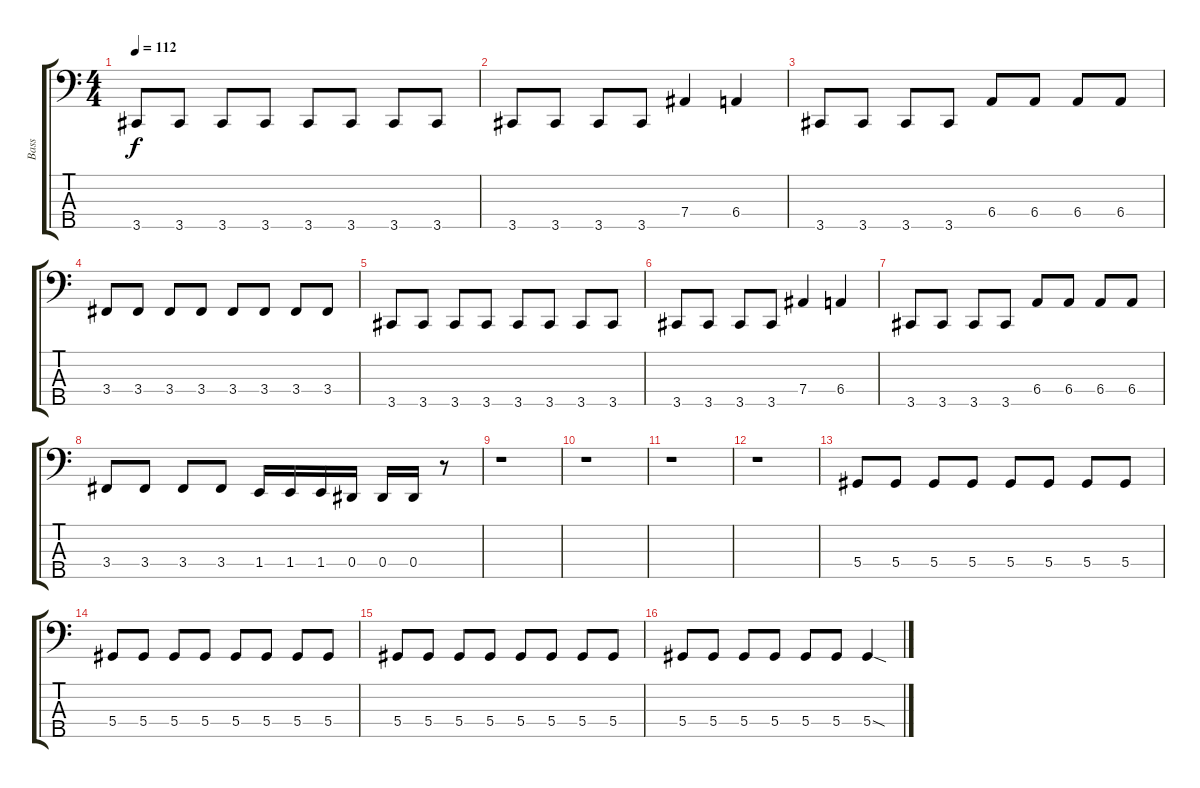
\track ("Bass" "Bass") {instrument electricbasspick}
\staff {score tabs}
\tuning (Gb2 Db2 Ab1 Eb1 Bb0) {hide}
\ts (4 4)
\tempo 112
\clef f4
\ks c
3.5.8{dy f} 3.5.8 3.5.8 3.5.8 3.5.8 3.5.8 3.5.8 3.5.8 |
3.5.8 3.5.8 3.5.8 3.5.8 7.4.4 6.4.4 |
3.5.8 3.5.8 3.5.8 3.5.8 6.4.8 6.4.8 6.4.8 6.4.8 |
3.4.8 3.4.8 3.4.8 3.4.8 3.4.8 3.4.8 3.4.8 3.4.8 |
3.5.8 3.5.8 3.5.8 3.5.8 3.5.8 3.5.8 3.5.8 3.5.8 |
3.5.8 3.5.8 3.5.8 3.5.8 7.4.4 6.4.4 |
3.5.8 3.5.8 3.5.8 3.5.8 6.4.8 6.4.8 6.4.8 6.4.8 |
3.4.8 3.4.8 3.4.8 3.4.8 1.4.16 1.4.16 1.4.16 0.4.16 0.4.16 0.4.16 r.8 |
r.1 |
r.1 |
r.1 |
r.1 |
5.4.8 5.4.8 5.4.8 5.4.8 5.4.8 5.4.8 5.4.8 5.4.8 |
5.4.8 5.4.8 5.4.8 5.4.8 5.4.8 5.4.8 5.4.8 5.4.8 |
5.4.8 5.4.8 5.4.8 5.4.8 5.4.8 5.4.8 5.4.8 5.4.8 |
5.4.8 5.4.8 5.4.8 5.4.8 5.4.8 5.4.8 5.4{sod}.4
